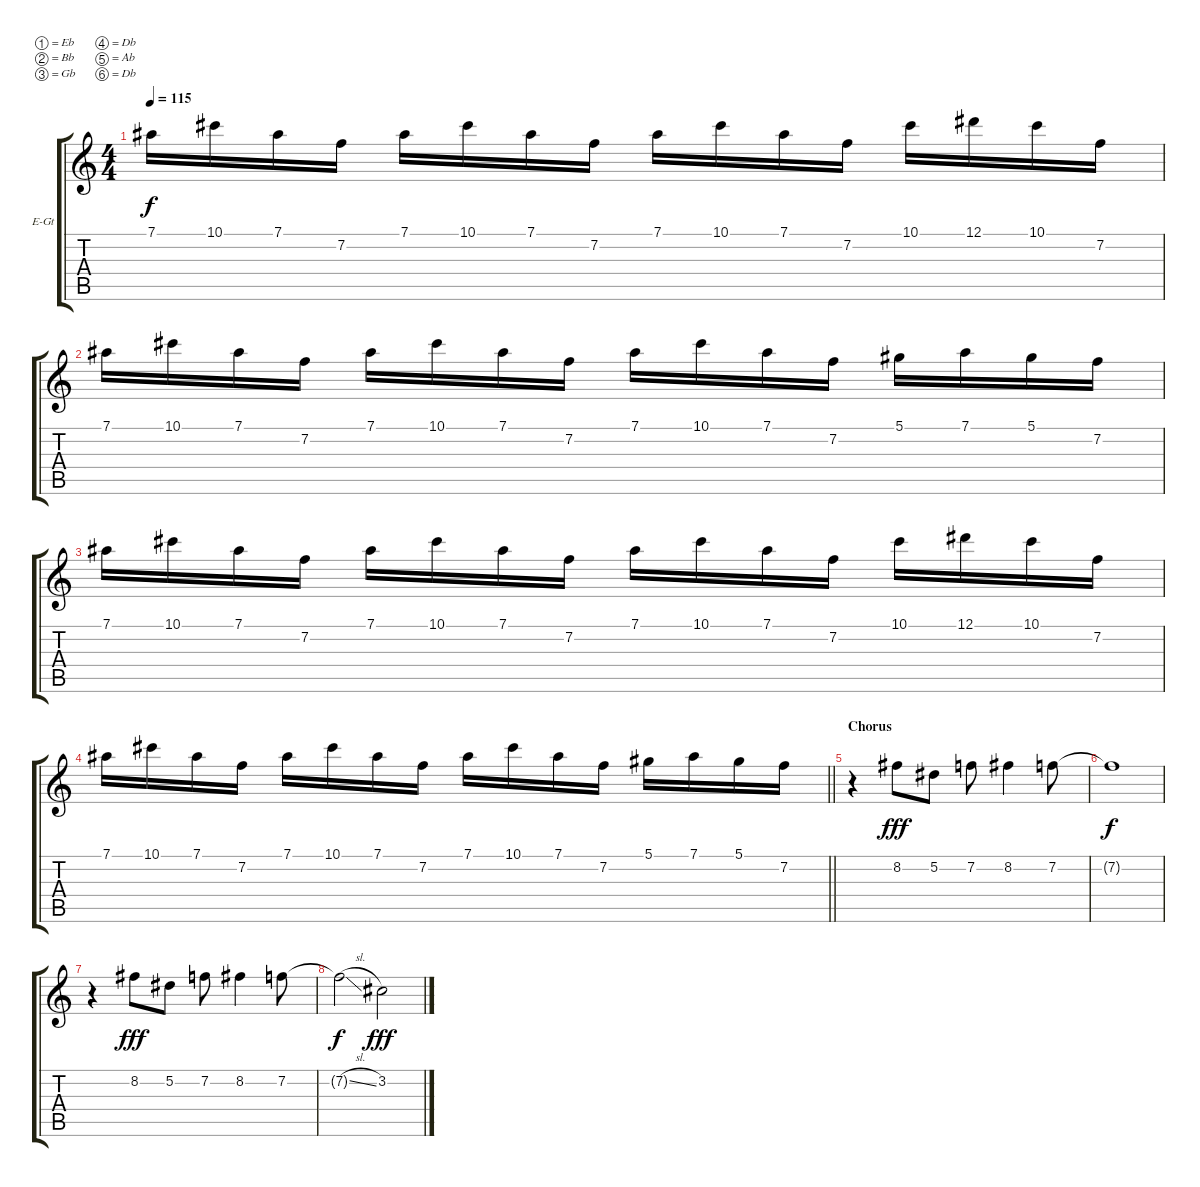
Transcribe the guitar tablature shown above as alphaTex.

\bracketExtendMode groupsimilarinstruments
\firstSystemTrackNameOrientation horizontal
\otherSystemsTrackNameOrientation horizontal
\track ("Lead Guitar" "E-Gt") {instrument distortionguitar}
\staff {score tabs}
\tuning (Eb4 Bb3 Gb3 Db3 Ab2 Db2)
\ts (4 4)
\tempo 115
\clef g2
\ks c
7.1.16{dy f} 10.1.16 7.1.16 7.2.16 7.1.16 10.1.16 7.1.16 7.2.16 7.1.16 10.1.16 7.1.16 7.2.16 10.1.16 12.1.16 10.1.16 7.2.16 |
7.1.16 10.1.16 7.1.16 7.2.16 7.1.16 10.1.16 7.1.16 7.2.16 7.1.16 10.1.16 7.1.16 7.2.16 5.1.16 7.1.16 5.1.16 7.2.16 |
7.1.16 10.1.16 7.1.16 7.2.16 7.1.16 10.1.16 7.1.16 7.2.16 7.1.16 10.1.16 7.1.16 7.2.16 10.1.16 12.1.16 10.1.16 7.2.16 |
\barLineRight lightlight
7.1.16 10.1.16 7.1.16 7.2.16 7.1.16 10.1.16 7.1.16 7.2.16 7.1.16 10.1.16 7.1.16 7.2.16 5.1.16 7.1.16 5.1.16 7.2.16 |
\section ("" "Chorus")
r.4 8.2.8{dy fff} 5.2.8 7.2.8 8.2.4 7.2.8 |
7.2{t}.1{dy f} |
r.4 8.2.8{dy fff} 5.2.8 7.2.8 8.2.4 7.2.8 |
7.2{sl t}.2{dy f} 3.2.2{dy fff}
